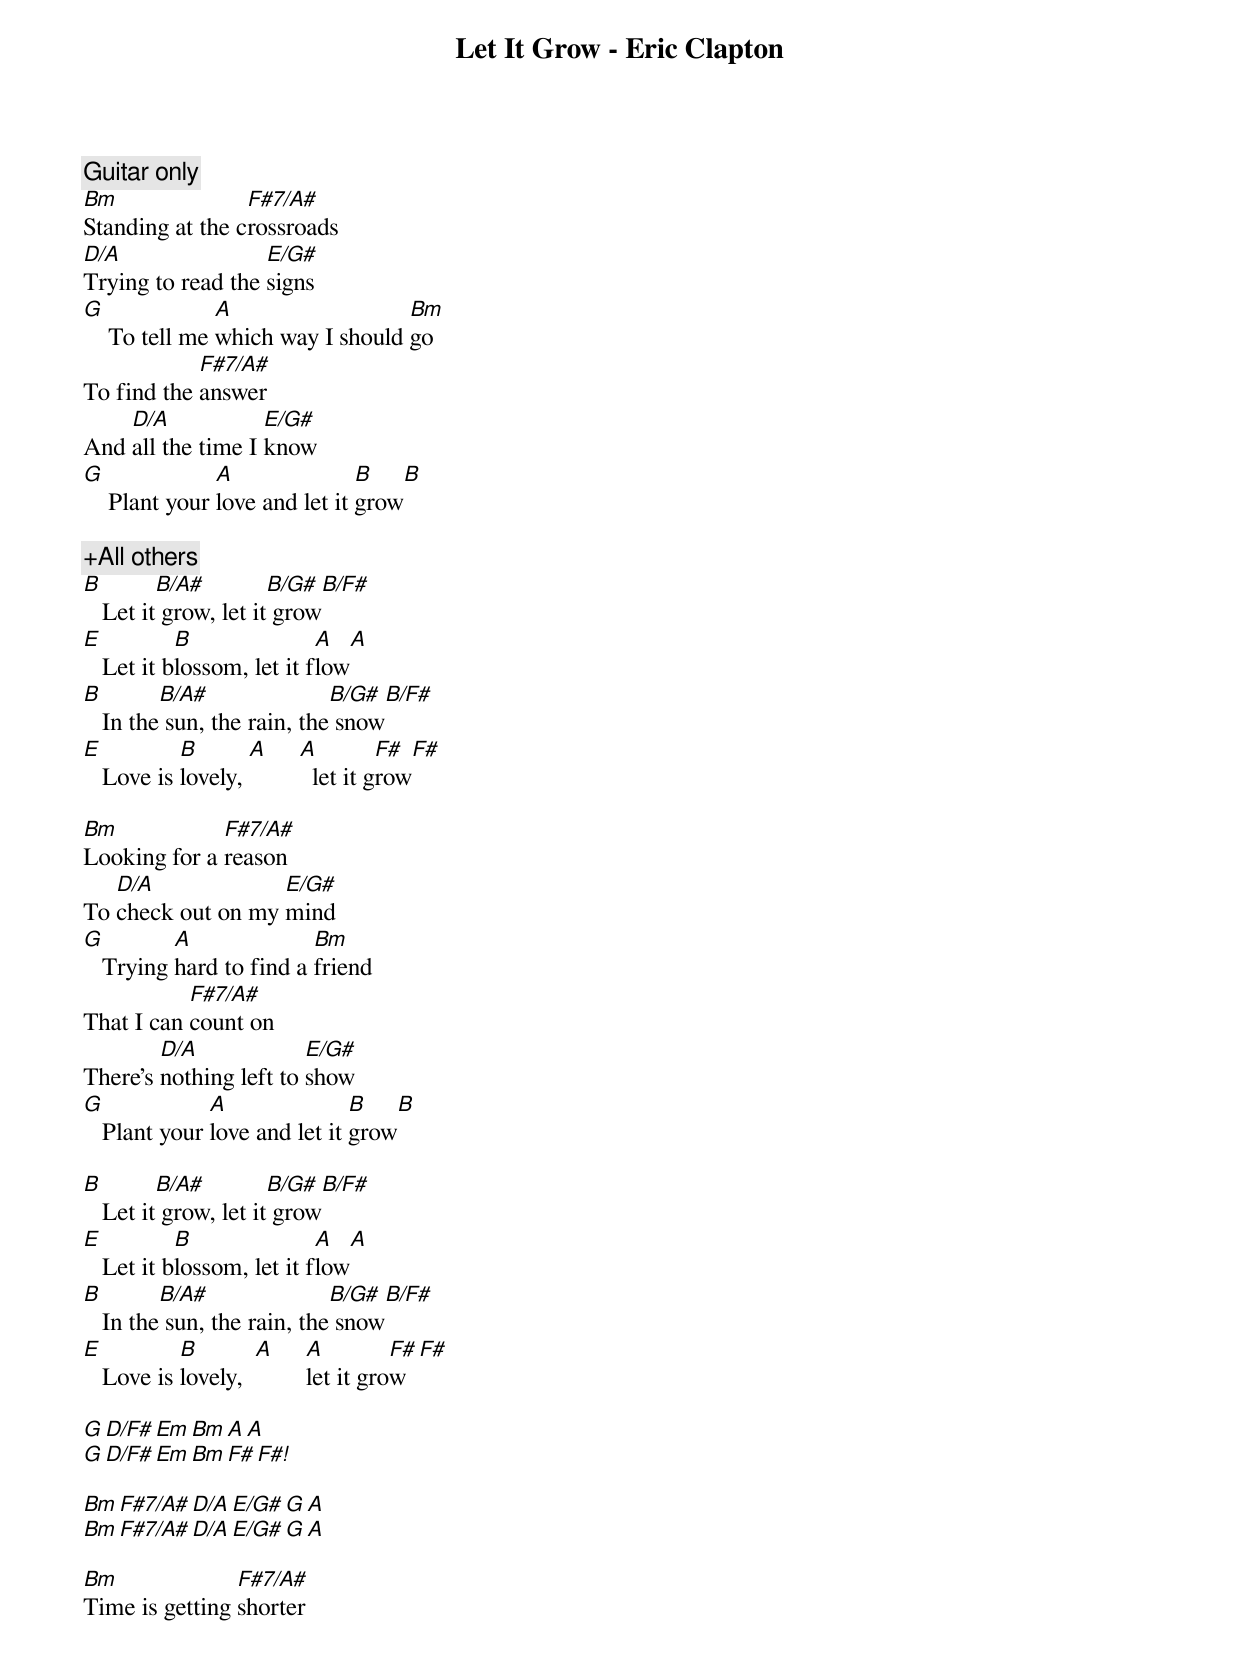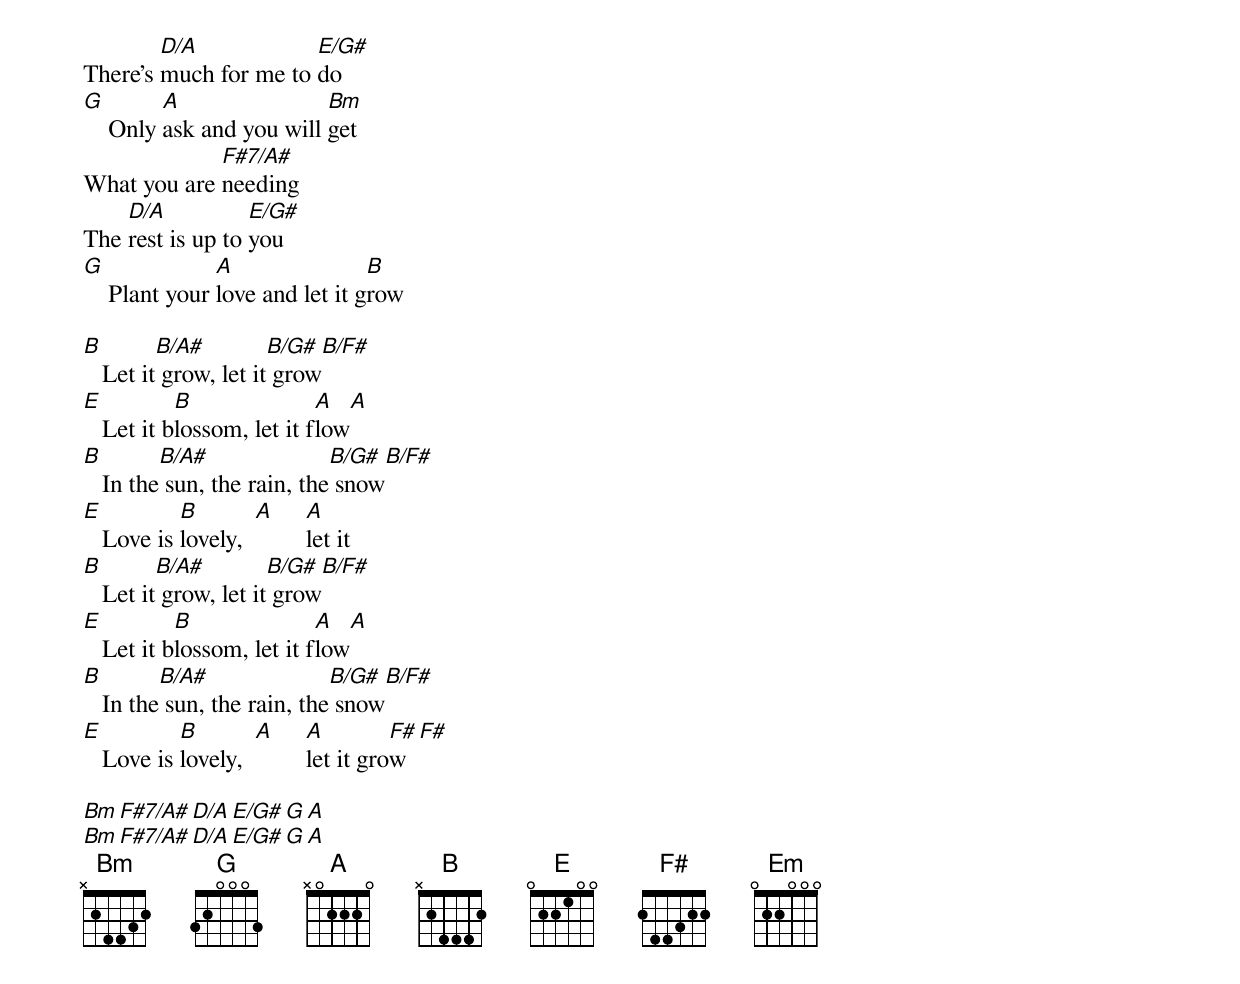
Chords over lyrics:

Let It Grow - Eric Clapton

[Guitar only]
Bm               F#7/A#
Standing at the crossroads
D/A                E/G#
Trying to read the signs
G              A                  Bm
    To tell me which way I should go
            F#7/A#
To find the answer
    D/A            E/G#
And all the time I know
G              A               B       B
    Plant your love and let it grow

[+All others]
B        B/A#         B/G#     B/F#
   Let it grow, let it grow
E          B               A     A
   Let it blossom, let it flow
B        B/A#               B/G#     B/F#
   In the sun, the rain, the snow
E          B       A    A         F#    F#
   Love is lovely,        let it grow

Bm            F#7/A#
Looking for a reason
   D/A             E/G#
To check out on my mind
G         A              Bm
   Trying hard to find a friend
           F#7/A#
That I can count on
        D/A             E/G#
There’s nothing left to show
G             A               B      B
   Plant your love and let it grow

B        B/A#         B/G#     B/F#
   Let it grow, let it grow
E          B               A     A
   Let it blossom, let it flow
B        B/A#               B/G#     B/F#
   In the sun, the rain, the snow
E          B        A    A         F#    F#
   Love is lovely,       let it grow

G     D/F#    Em     Bm     A     A
G     D/F#    Em     Bm     F#     F#!

Bm    F#7/A#    D/A    E/G#     G     A
Bm    F#7/A#    D/A    E/G#     G     A

Bm              F#7/A#
Time is getting shorter
        D/A            E/G#
There’s much for me to do
G        A                Bm
    Only ask and you will get
             F#7/A#
What you are needing
    D/A           E/G#
The rest is up to you
G              A                B
    Plant your love and let it grow

B        B/A#         B/G#     B/F#
   Let it grow, let it grow
E          B               A     A
   Let it blossom, let it flow
B        B/A#               B/G#     B/F#
   In the sun, the rain, the snow
E          B        A    A
   Love is lovely,       let it
B        B/A#         B/G#     B/F#
   Let it grow, let it grow
E          B               A     A
   Let it blossom, let it flow
B        B/A#               B/G#     B/F#
   In the sun, the rain, the snow
E          B        A    A         F#    F#
   Love is lovely,       let it grow

Bm    F#7/A#    D/A    E/G#     G     A
Bm    F#7/A#    D/A    E/G#     G     A
